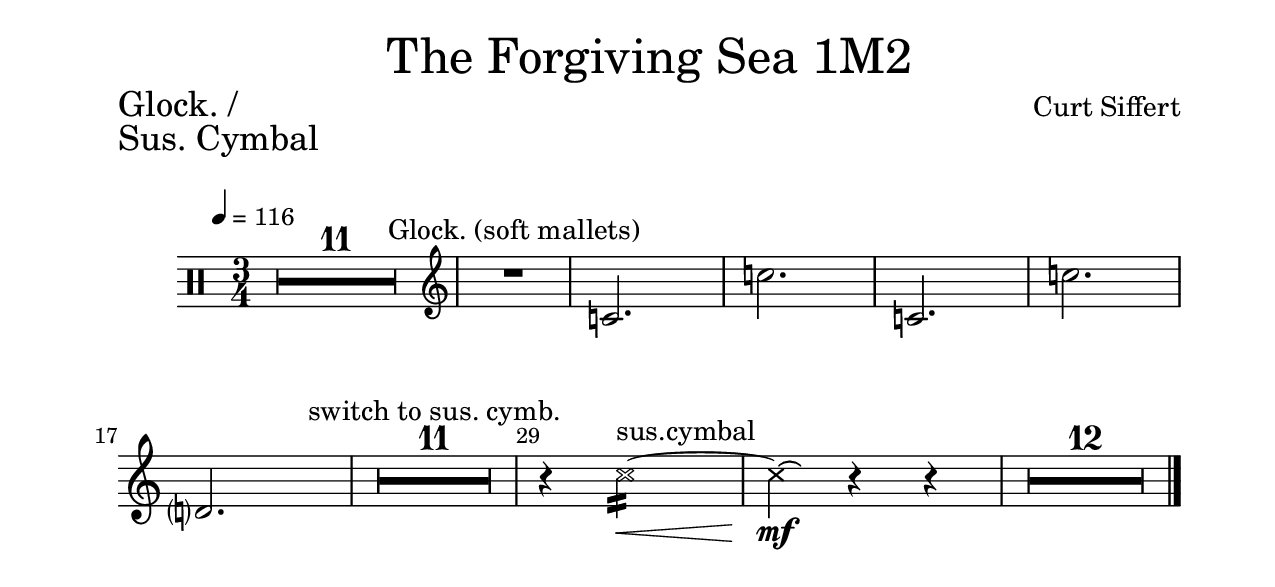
\version "2.18.2"
\include "english.ly"
\include "../lib/parts.ily"

\paper {
	ragged-last-bottom = ##t
}

\header {
	instrument = \markup { 
		\override #'(baseline-skip . 2.7)
		\column {"Glock. /" "Sus. Cymbal" " "}
	}
}

\version "2.18.2"
\include "english.ly"

% http://lsr.dsi.unimi.it/LSR/Item?id=431
num =
#(define-music-function (parser location musique) (ly:music?)
#{ \override Score.BarNumber.break-visibility = ##(#f #t #t)
  $musique \revert Score.BarNumber.break-visibility #})
  
percussionNotes = \relative c' {

	\time 3/4
	\clef percussion
	\set tieWaitForNote = ##t

	R2.*11 |
	
	\clef treble
	
	R2.^"Glock. (soft mallets)"
	
	c!2.
	c'!2.
	c,!2.
	c'!2.

	\tag #'part { \break }

	d,?2.
	
	R2.*11^"switch to sus. cymb."

	\new DrumVoice {
		\drummode {
			\num
			r4 ss2:16\<~^"sus.cymbal" |
			ss4\mf\laissezVibrer r r
		}		
	}


	R2.*12
		
	\bar "|."
		
}


\new Staff \with { \accepts "DrumVoice" } { 
	\everyPartScore
	\keepWithTag #'part \percussionNotes
}	
